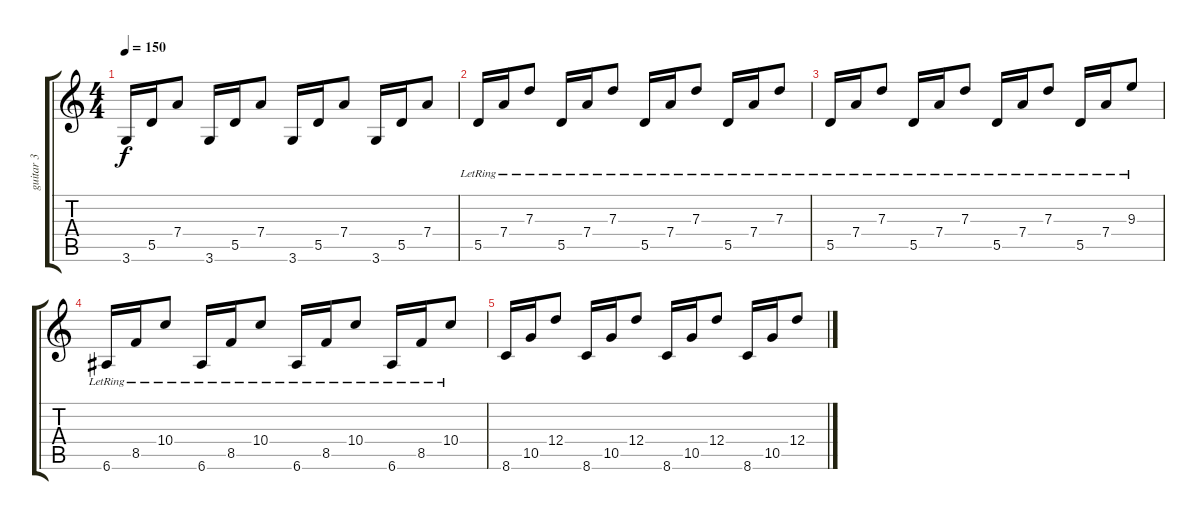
\track ("guitar 3" "guitar 3") {instrument distortionguitar}
\staff {score tabs}
\tuning (E4 B3 G3 D3 A2 E2) {hide}
\ts (4 4)
\tempo 150
\clef g2
\ks c
3.6.16{dy f} 5.5.16 7.4.8 3.6.16 5.5.16 7.4.8 3.6.16 5.5.16 7.4.8 3.6.16 5.5.16 7.4.8 |
5.5{lr}.16{instrument acousticguitarsteel} 7.4{lr}.16 7.3{lr}.8 5.5{lr}.16 7.4{lr}.16 7.3{lr}.8 5.5{lr}.16 7.4{lr}.16 7.3{lr}.8 5.5{lr}.16 7.4{lr}.16 7.3{lr}.8 |
5.5{lr}.16{instrument acousticguitarsteel} 7.4{lr}.16 7.3{lr}.8 5.5{lr}.16 7.4{lr}.16 7.3{lr}.8 5.5{lr}.16 7.4{lr}.16 7.3{lr}.8 5.5{lr}.16 7.4{lr}.16 9.3{lr}.8 |
6.6{lr}.16 8.5{lr}.16 10.4{lr}.8 6.6{lr}.16 8.5{lr}.16 10.4{lr}.8 6.6{lr}.16 8.5{lr}.16 10.4{lr}.8 6.6{lr}.16 8.5{lr}.16 10.4{lr}.8 |
8.6.16 10.5.16 12.4.8 8.6.16 10.5.16 12.4.8 8.6.16 10.5.16 12.4.8 8.6.16 10.5.16 12.4.8
